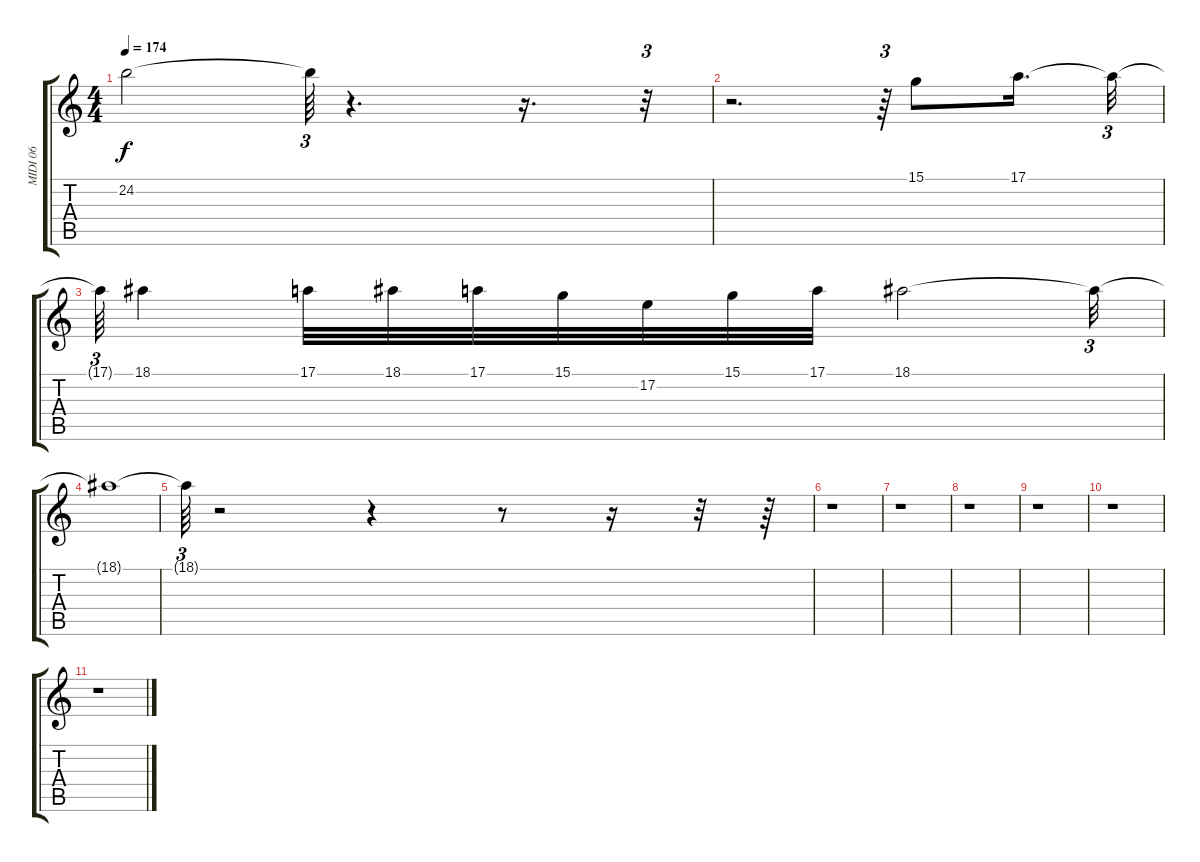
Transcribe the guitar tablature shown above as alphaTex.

\track ("MIDI 06" "MIDI 06") {instrument flute}
\staff {score tabs}
\tuning (E4 B3 G3 D3 A2 E2) {hide}
\ts (4 4)
\tempo 174
\clef g2
\ks c
24.2{t}.2{dy f} 24.2{t}.64{tu (3 2)} r.4{d} r.16{d} r.32{tu (3 2)} |
r.2{d} r.64{tu (3 2)} 15.1.8 17.1.16{d} 17.1{t}.32{tu (3 2)} |
17.1{t}.64{tu (3 2)} 18.1.4 17.1.32 18.1.32 17.1.32 15.1.32 17.2.32 15.1.32 17.1.32 18.1.2 18.1{t}.32{tu (3 2)} |
18.1{t}.1 |
18.1{t}.64{tu (3 2)} r.2 r.4 r.8 r.16 r.32 r.64 |
r.1 |
r.1 |
r.1 |
r.1 |
r.1 |
r.1
